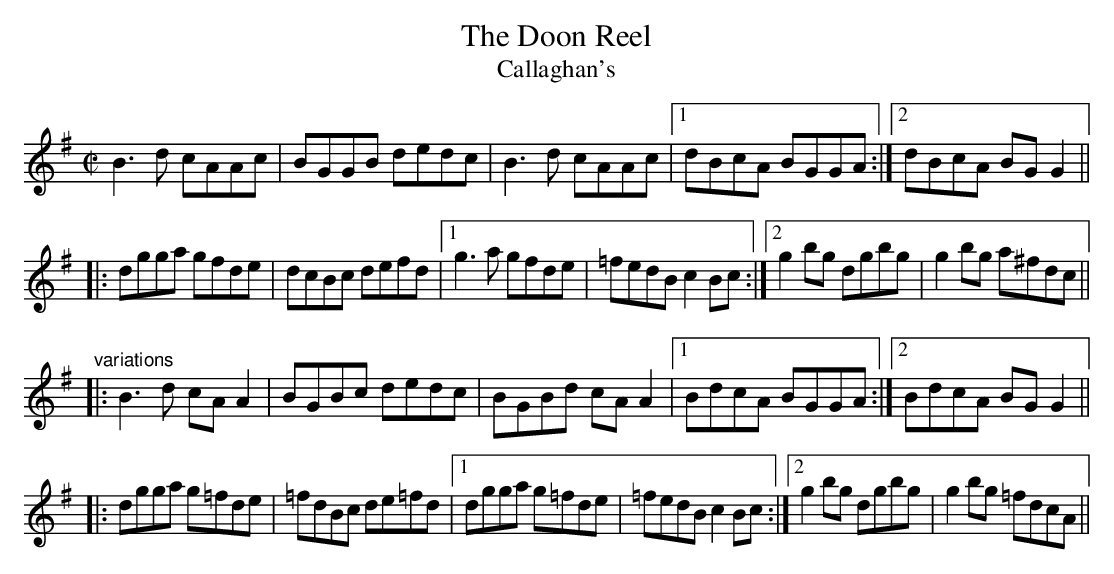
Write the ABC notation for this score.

X:1
T:Doon Reel, The
T:Callaghan's
M:C|
K:G
B3d cAAc|BGGB dedc|B3d cAAc|1 dBcA BGGA:|2 dBcA BGG2||
|:dgga gfde|dcBc defd|1 g3a gfde|=fedB c2Bc:|2 g2bg dgbg|g2bg a^fdc||
"variations"
|:B3d cAA2|BGBc dedc|BGBd cAA2|1 BdcA BGGA:|2 BdcA BGG2||
|:dgga g=fde|=fdBc de=fd|1 dgga g=fde|=fedB c2Bc:|2 g2bg dgbg|g2bg =fdcA||
